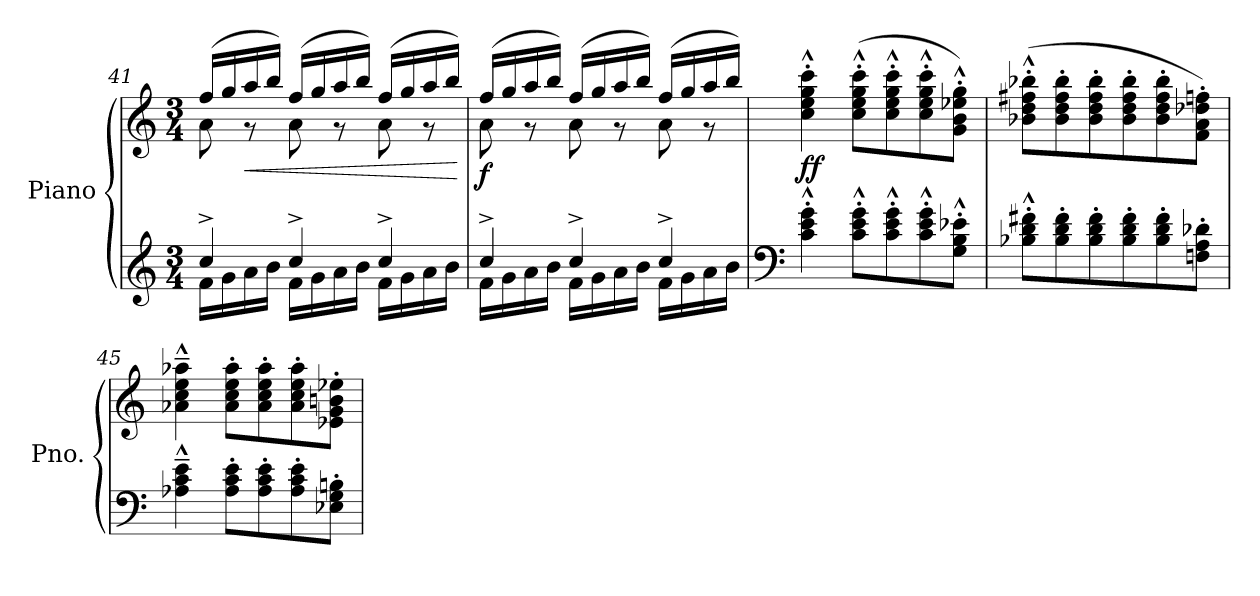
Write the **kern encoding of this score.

**kern	**kern	**dynam
*part1	*part1	*part1
*staff2	*staff1	*staff1/2
*I"Piano	*	*
*I'Pno.	*	*
*clefG2	*clefG2	*
*k[]	*k[]	*
*M3/4	*M3/4	*
=41	=41	=41
*^	*^	*
4cc^/	16f\LL	(16ff/LL	8a\	.
.	16g\	16gg/	.	.
!	!	!	!	!LO:HP:b
.	16a\	16aa/	8r	<
.	16b\JJ	16bb/JJ)	.	.
4cc^/	16f\LL	(16ff/LL	8a\	.
.	16g\	16gg/	.	.
.	16a\	16aa/	8r	.
.	16b\JJ	16bb/JJ)	.	.
4cc^/	16f\LL	(16ff/LL	8a\	.
.	16g\	16gg/	.	.
.	16a\	16aa/	8r	.
.	16b\JJ	16bb/JJ)	.	.
*v	*v	*	*	*
*	*v	*v	*
.	.	[
=42	=42	=42
*^	*^	*
!	!	!	!	!LO:DY:b
4cc^/	16f\LL	(16ff/LL	8a\	f
.	16g\	16gg/	.	.
.	16a\	16aa/	8r	.
.	16b\JJ	16bb/JJ)	.	.
4cc^/	16f\LL	(16ff/LL	8a\	.
.	16g\	16gg/	.	.
.	16a\	16aa/	8r	.
.	16b\JJ	16bb/JJ)	.	.
4cc^/	16f\LL	(16ff/LL	8a\	.
.	16g\	16gg/	.	.
.	16a\	16aa/	8r	.
.	16b\JJ	16bb/JJ)	.	.
*v	*v	*	*	*
*	*v	*v	*
!!LO:PB:g=z
=43	=43	=43
*clefF4	*	*
*^	*	*
!	!	!	!LO:DY:b
*v	*v	*	*
4c\'^^ 4e\'^^ 4g\'^^	4cc\'^^ 4ee\'^^ 4gg\'^^ 4ccc\'^^	ff
8c\'^^ 8e\'^^ 8g\'^^L	(8cc\'^^ 8ee\'^^ 8gg\'^^ 8ccc\'^^L	.
8c\'^^ 8e\'^^ 8g\'^^	8cc\'^^ 8ee\'^^ 8gg\'^^ 8ccc\'^^	.
8c\'^^ 8e\'^^ 8g\'^^	8cc\'^^ 8ee\'^^ 8gg\'^^ 8ccc\'^^	.
8G\'^^ 8B\'^^ 8e-X\'^^J	8g\'^^ 8b\'^^ 8ee-X\'^^ 8gg\'^^J)	.
=44	=44	=44
8B-X\'^^ 8d\'^^ 8f#X\'^^L	(8b-X\'^^ 8dd\'^^ 8ff#X\'^^ 8bb-X\'^^L	.
8B-\' 8d\' 8f#\'	8b-\' 8dd\' 8ff#\' 8bb-\'	.
8B-\' 8d\' 8f#\'	8b-\' 8dd\' 8ff#\' 8bb-\'	.
8B-\' 8d\' 8f#\'	8b-\' 8dd\' 8ff#\' 8bb-\'	.
8B-\' 8d\' 8f#\'	8b-\' 8dd\' 8ff#\' 8bb-\'	.
8Fn\' 8A\' 8d-X\'J	8f\' 8a\' 8dd-X\' 8ffn\'J)	.
=45	=45	=45
4A-X\^^~ 4c\^^~ 4e\^^~	4a-X\^^~ 4cc\^^~ 4ee\^^~ 4aa-X\^^~	.
8A-\' 8c\' 8e\'L	8a-\' 8cc\' 8ee\' 8aa-\'L	.
8A-\' 8c\' 8e\'	8a-\' 8cc\' 8ee\' 8aa-\'	.
8A-\' 8c\' 8e\'	8a-\' 8cc\' 8ee\' 8aa-\'	.
8E-X\' 8G\' 8Bn\'J	8e-X\' 8g\' 8bn\' 8ee-X\'J	.
=	=	=
*-	*-	*-
